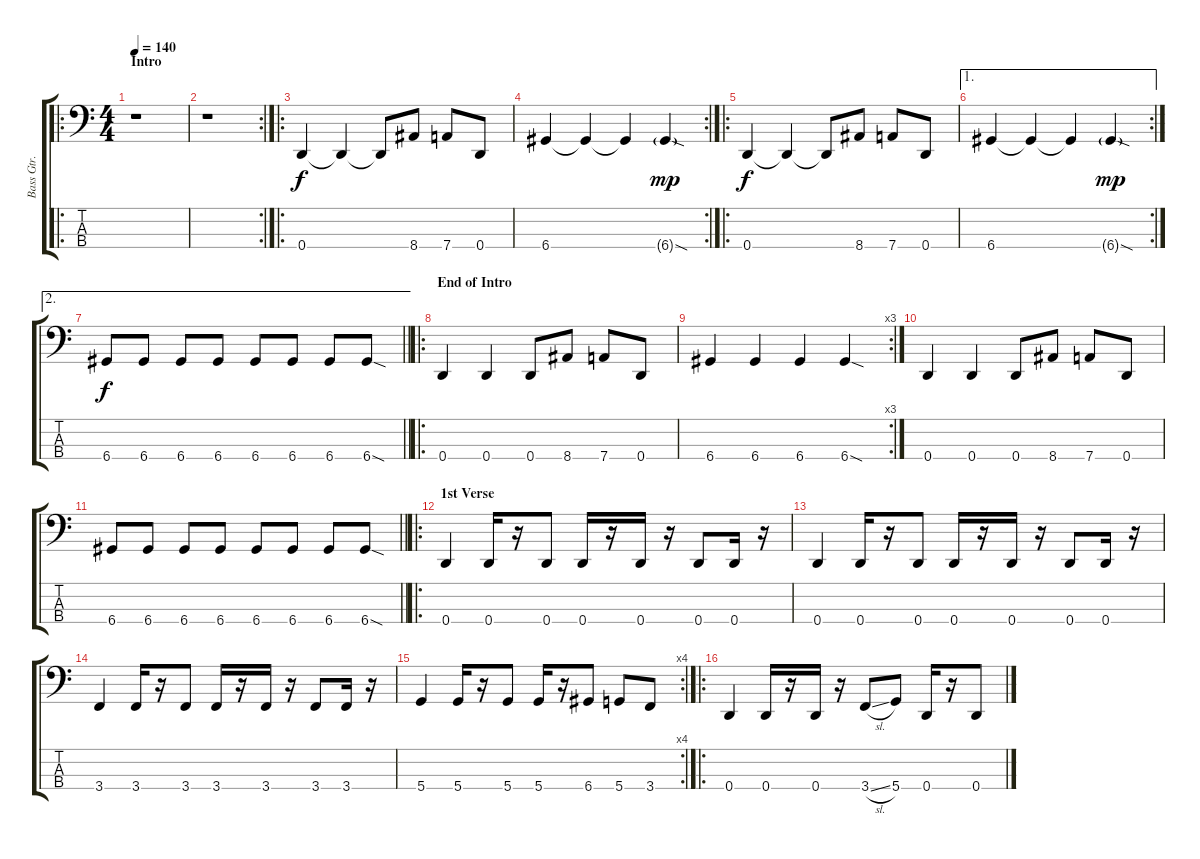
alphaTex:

\track ("Bass Gtr." "Bass Gtr.") {instrument electricbassfinger}
\staff {score tabs}
\tuning (G2 D2 A1 D1) {hide}
\ro
\ts (4 4)
\section ("" "Intro")
\tempo 140
\clef f4
\ks c
r.1{dy f instrument electricbassfinger} |
\rc 2
r.1 |
\ro
0.4.4 0.4{t}.4 0.4{t}.8 8.4.8 7.4.8 0.4.8 |
\rc 2
6.4.4 6.4{t}.4 6.4{t}.4 6.4{sod g}.4{dy mp} |
\ro
0.4.4{dy f} 0.4{t}.4 0.4{t}.8 8.4.8 7.4.8 0.4.8 |
\ae 1
\rc 2
6.4.4 6.4{t}.4 6.4{t}.4 6.4{sod g}.4{dy mp} |
\ae 2
\barLineRight lightlight
6.4.8{dy f} 6.4.8 6.4.8 6.4.8 6.4.8 6.4.8 6.4.8 6.4{sod}.8 |
\ro
\section ("" "End of Intro")
0.4.4 0.4.4 0.4.8 8.4.8 7.4.8 0.4.8 |
\rc 3
6.4.4 6.4.4 6.4.4 6.4{sod}.4 |
0.4.4 0.4.4 0.4.8 8.4.8 7.4.8 0.4.8 |
\barLineRight lightlight
6.4.8 6.4.8 6.4.8 6.4.8 6.4.8 6.4.8 6.4.8 6.4{sod}.8 |
\ro
\section ("" "1st Verse")
0.4.4 0.4.16 r.16 0.4.8 0.4.16 r.16 0.4.16 r.16 0.4.8 0.4.16 r.16 |
0.4.4 0.4.16 r.16 0.4.8 0.4.16 r.16 0.4.16 r.16 0.4.8 0.4.16 r.16 |
3.4.4 3.4.16 r.16 3.4.8 3.4.16 r.16 3.4.16 r.16 3.4.8 3.4.16 r.16 |
\rc 4
5.4.4 5.4.16 r.16 5.4.8 5.4.16 r.16 6.4.8 5.4.8 3.4.8 |
\ro
0.4.4 0.4.16 r.16 0.4.16 r.16 3.4{sl}.8 5.4.8 0.4.16 r.16 0.4.8
